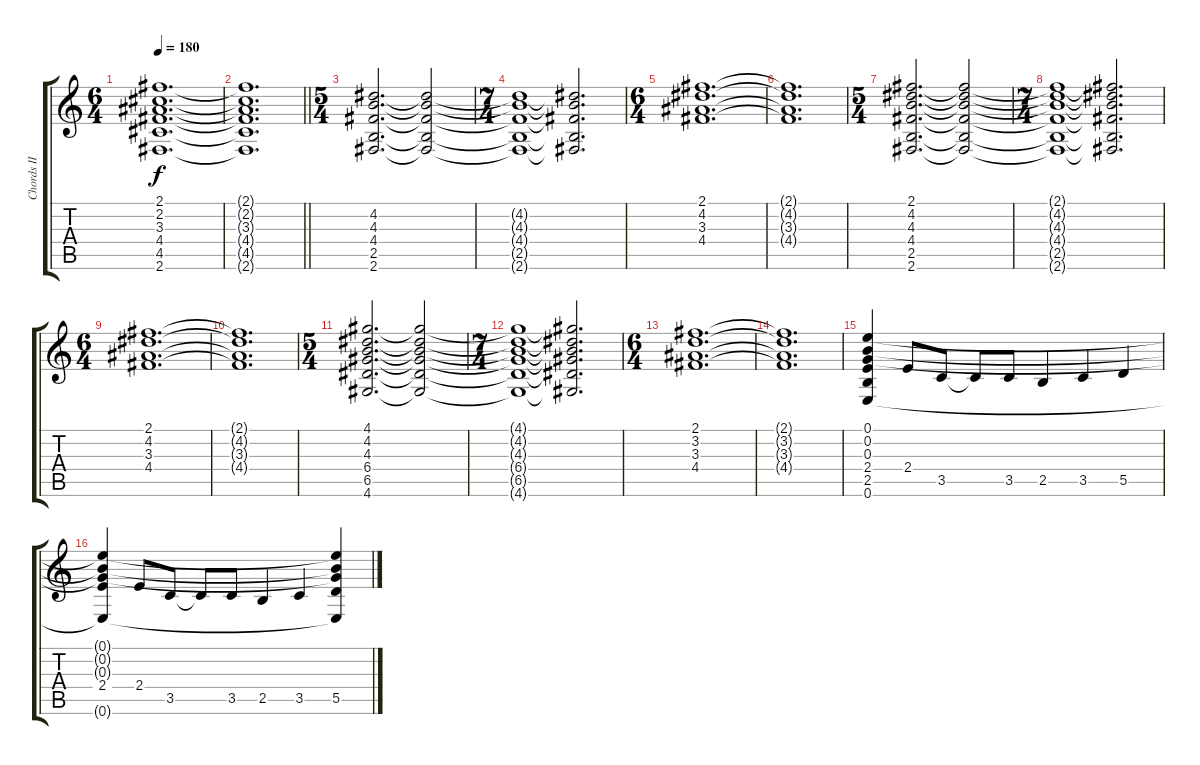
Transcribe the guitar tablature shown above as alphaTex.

\track ("Chords II" "Chords II") {instrument acousticguitarsteel}
\staff {score tabs}
\tuning (E4 B3 G3 D3 A2 E2) {hide}
\ts (6 4)
\tempo 180
\clef g2
\ks c
(2.1 2.2 3.3 4.4 4.5 2.6).1{d dy f balance 16} |
\barLineRight lightlight
(2.1{t} 2.2{t} 3.3{t} 4.4{t} 4.5{t} 2.6{t}).1{d} |
\ts (5 4)
(4.2 4.3 4.4 2.5 2.6).2{d balance 0} (4.2{t} 4.3{t} 4.4{t} 2.5{t} 2.6{t}).2 |
\ts (7 4)
(4.2{t} 4.3{t} 4.4{t} 2.5{t} 2.6{t}).1 (4.2{t} 4.3{t} 4.4{t} 2.5{t} 2.6{t}).2{d} |
\ts (6 4)
(2.1 4.2 3.3 4.4).1{d balance 16} |
(2.1{t} 4.2{t} 3.3{t} 4.4{t}).1{d} |
\ts (5 4)
(2.1 4.2 4.3 4.4 2.5 2.6).2{d balance 0} (2.1{t} 4.2{t} 4.3{t} 4.4{t} 2.5{t} 2.6{t}).2 |
\ts (7 4)
(2.1{t} 4.2{t} 4.3{t} 4.4{t} 2.5{t} 2.6{t}).1 (2.1{t} 4.2{t} 4.3{t} 4.4{t} 2.5{t} 2.6{t}).2{d} |
\ts (6 4)
(2.1 4.2 3.3 4.4).1{d balance 16} |
(2.1{t} 4.2{t} 3.3{t} 4.4{t}).1{d} |
\ts (5 4)
(4.1 4.2 4.3 6.4 6.5 4.6).2{d balance 0} (4.1{t} 4.2{t} 4.3{t} 6.4{t} 6.5{t} 4.6{t}).2 |
\ts (7 4)
(4.1{t} 4.2{t} 4.3{t} 6.4{t} 6.5{t} 4.6{t}).1 (4.1{t} 4.2{t} 4.3{t} 6.4{t} 6.5{t} 4.6{t}).2{d} |
\ts (6 4)
(2.1 3.2 3.3 4.4).1{d balance 16} |
(2.1{t} 3.2{t} 3.3{t} 4.4{t}).1{d} |
(0.1 0.2 0.3 2.4 2.5 0.6).4{balance 0} 2.4.8 3.5.8 3.5{t}.8 3.5.8 2.5.4 3.5.4 5.5.4 |
(0.1{t} 0.2{t} 0.3{t} 2.4 0.6{t}).4 2.4.8 3.5.8 3.5{t}.8 3.5.8 2.5.4 3.5.4 (0.1{t} 0.2{t} 0.3{t} 5.5 0.6{t}).4
